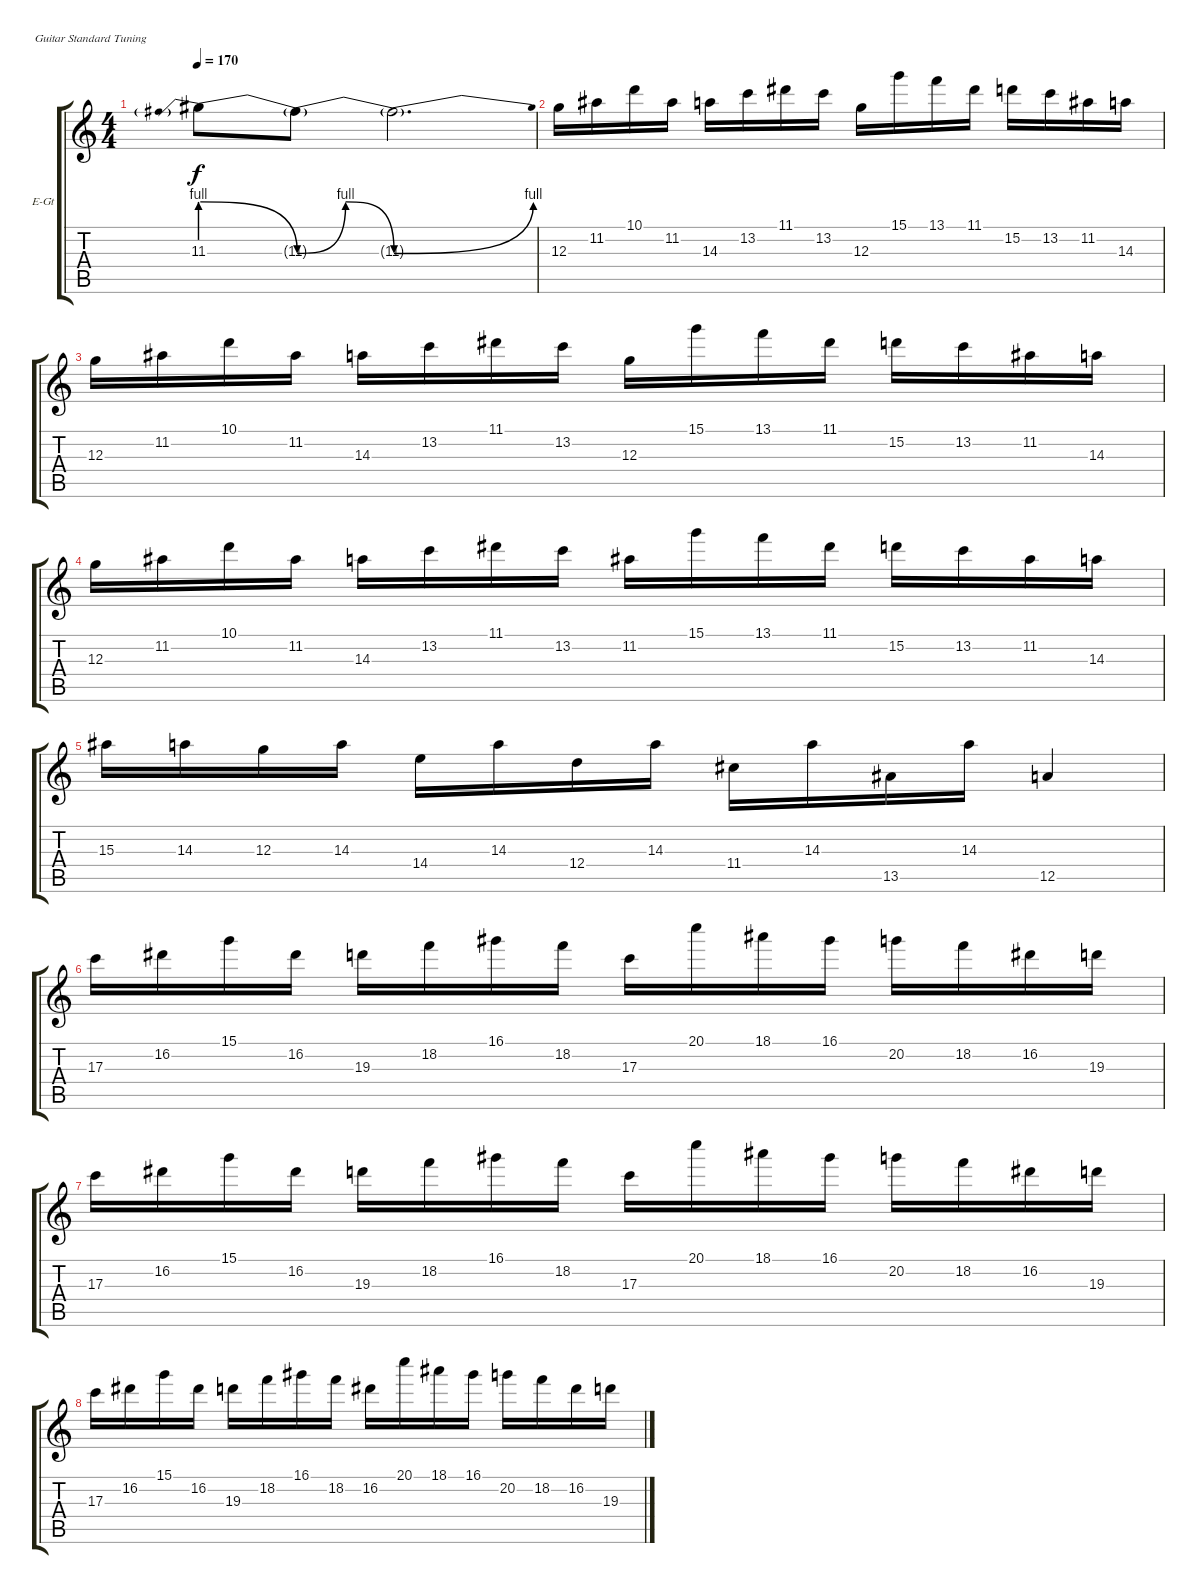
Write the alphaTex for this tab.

\bracketExtendMode groupsimilarinstruments
\firstSystemTrackNameOrientation horizontal
\otherSystemsTrackNameOrientation horizontal
\track ("Гитара 1" "E-Gt") {instrument distortionguitar}
\staff {score tabs}
\tuning (E4 B3 G3 D3 A2 E2)
\ts (4 4)
\tempo 170
\clef g2
\ks c
11.3{be (prebendrelease 0 4 60 0)}.8{dy f} 11.3{be (bendrelease 0 0 30 4 30 4 60 0) t}.8 11.3{be (bend 0 0 60 4) t}.2{d} |
12.3.16 11.2.16 10.1.16 11.2.16 14.3.16 13.2.16 11.1.16 13.2.16 12.3.16 15.1.16 13.1.16 11.1.16 15.2.16 13.2.16 11.2.16 14.3.16 |
12.3.16 11.2.16 10.1.16 11.2.16 14.3.16 13.2.16 11.1.16 13.2.16 12.3.16 15.1.16 13.1.16 11.1.16 15.2.16 13.2.16 11.2.16 14.3.16 |
12.3.16 11.2.16 10.1.16 11.2.16 14.3.16 13.2.16 11.1.16 13.2.16 11.2.16 15.1.16 13.1.16 11.1.16 15.2.16 13.2.16 11.2.16 14.3.16 |
15.3.16 14.3.16 12.3.16 14.3.16 14.4.16 14.3.16 12.4.16 14.3.16 11.4.16 14.3.16 13.5.16 14.3.16 12.5.4 |
17.3.16 16.2.16 15.1.16 16.2.16 19.3.16 18.2.16 16.1.16 18.2.16 17.3.16 20.1.16 18.1.16 16.1.16 20.2.16 18.2.16 16.2.16 19.3.16 |
17.3.16 16.2.16 15.1.16 16.2.16 19.3.16 18.2.16 16.1.16 18.2.16 17.3.16 20.1.16 18.1.16 16.1.16 20.2.16 18.2.16 16.2.16 19.3.16 |
17.3.16 16.2.16 15.1.16 16.2.16 19.3.16 18.2.16 16.1.16 18.2.16 16.2.16 20.1.16 18.1.16 16.1.16 20.2.16 18.2.16 16.2.16 19.3.16
